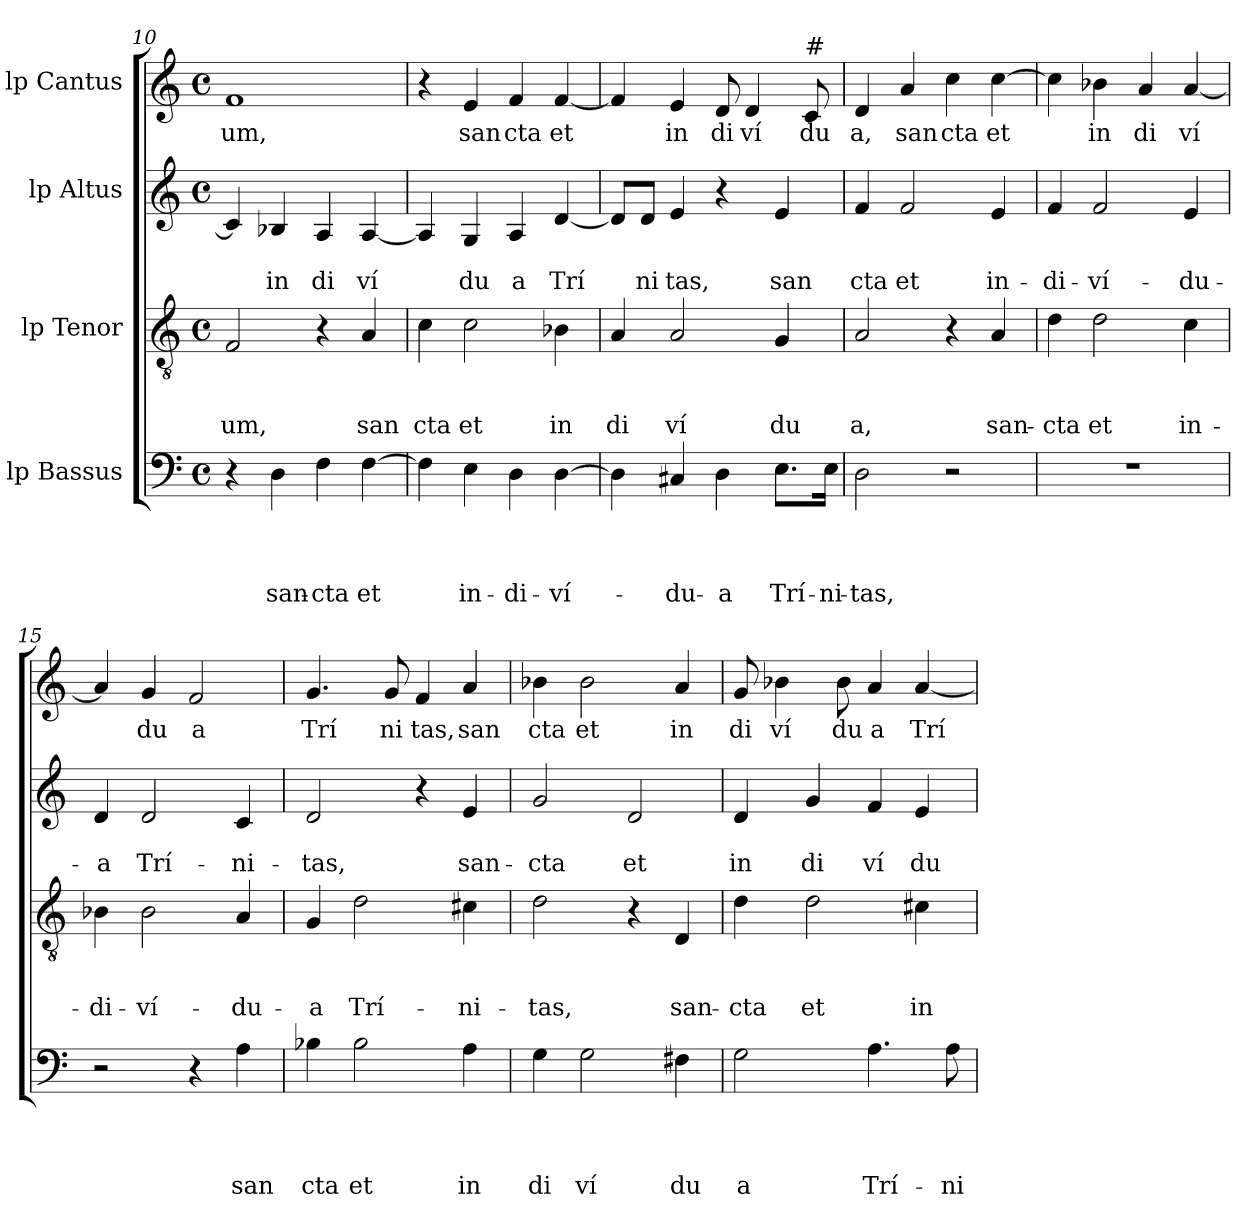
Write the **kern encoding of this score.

**kern	**text	**text	**text	**text	**kern	**text	**text	**text	**kern	**text	**text	**kern	**text
*part4	*part4	*part4	*part4	*part4	*part3	*part3	*part3	*part3	*part2	*part2	*part2	*part1	*part1
*staff4	*staff4	*staff4	*staff4	*staff4	*staff3	*staff3	*staff3	*staff3	*staff2	*staff2	*staff2	*staff1	*staff1
*I"lp Bassus	*	*	*	*	*I"lp Tenor	*	*	*	*I"lp Altus	*	*	*I"lp Cantus	*
*clefF4	*	*	*	*	*clefGv2	*	*	*	*clefG2	*	*	*clefG2	*
*k[]	*	*	*	*	*k[]	*	*	*	*k[]	*	*	*k[]	*
*C:	*	*	*	*	*C:	*	*	*	*C:	*	*	*C:	*
*M4/4	*	*	*	*	*M4/4	*	*	*	*M4/4	*	*	*M4/4	*
*met(c)	*	*	*	*	*met(c)	*	*	*	*met(c)	*	*	*met(c)	*
=10	=10	=10	=10	=10	=10	=10	=10	=10	=10	=10	=10	=10	=10
!	!	!	!	!	!	!	!	!LO:LY:b	!	!	!	!	!LO:LY:b
4r	.	.	.	.	2F/	.	.	um,	4c/]	.	.	1f	um,
!	!	!	!	!LO:LY:b	!	!	!	!	!	!	!LO:LY:b	!	!
4D\	.	.	.	san-	.	.	.	.	4B-X/	.	in	.	.
!	!	!	!	!LO:LY:b	!	!	!	!	!	!	!LO:LY:b	!	!
4F\	.	.	.	-cta	4r	.	.	.	4A/	.	di	.	.
!	!	!	!	!LO:LY:b	!	!	!	!LO:LY:b	!	!	!LO:LY:b	!	!
[>4F\	.	.	.	et	4A/	.	.	san	[<4A/	.	ví	.	.
=11	=11	=11	=11	=11	=11	=11	=11	=11	=11	=11	=11	=11	=11
!	!	!	!	!	!	!	!	!LO:LY:b	!	!	!	!	!
4F\]	.	.	.	.	4c\	.	.	cta	4A/]	.	.	4r	.
!	!	!	!	!LO:LY:b	!	!	!	!LO:LY:b	!	!	!LO:LY:b	!	!LO:LY:b
4E\	.	.	.	in-	2c\	.	.	et	4G/	.	du	4e/	san
!	!	!	!	!LO:LY:b	!	!	!	!	!	!	!LO:LY:b	!	!LO:LY:b
4D\	.	.	.	-di-	.	.	.	.	4A/	.	a	4f/	cta
!	!	!	!	!LO:LY:b	!	!	!	!LO:LY:b	!	!	!LO:LY:b	!	!LO:LY:b
[>4D\	.	.	.	-ví-	4B-X\	.	.	in	[<4d/	.	Trí	[<4f/	et
=12	=12	=12	=12	=12	=12	=12	=12	=12	=12	=12	=12	=12	=12
!	!	!	!	!	!	!	!	!LO:LY:b	!	!	!	!	!
4D\]	.	.	.	.	4A/	.	.	di	8d/L]	.	.	4f/]	.
!	!	!	!	!	!	!	!	!	!	!	!LO:LY:b	!	!
.	.	.	.	.	.	.	.	.	8d/J	.	ni	.	.
!	!	!	!	!LO:LY:b	!	!	!	!LO:LY:b	!	!	!LO:LY:b	!	!LO:LY:b
4C#X/	.	.	.	-du-	2A/	.	.	ví	4e/	.	tas,	4e/	in
!	!	!	!	!LO:LY:b	!	!	!	!	!	!	!	!	!LO:LY:b
4D\	.	.	.	-a	.	.	.	.	4r	.	.	8d/	di
!	!	!	!	!	!	!	!	!	!	!	!	!	!LO:LY:b
.	.	.	.	.	.	.	.	.	.	.	.	4d/	ví
!	!	!	!	!LO:LY:b	!	!	!	!LO:LY:b	!	!	!LO:LY:b	!	!
8.E\L	.	.	.	Trí-	4G/	.	.	du	4e/	.	san	.	.
!	!	!	!	!	!	!	!	!	!	!	!	!LO:TX:a:t=#	!
!	!	!	!	!	!	!	!	!	!	!	!	!	!LO:LY:b
.	.	.	.	.	.	.	.	.	.	.	.	8c/	du
!	!	!	!	!LO:LY:b	!	!	!	!	!	!	!	!	!
16E\Jk	.	.	.	-ni-	.	.	.	.	.	.	.	.	.
!!LO:LB:g=z
=13	=13	=13	=13	=13	=13	=13	=13	=13	=13	=13	=13	=13	=13
!	!	!	!	!LO:LY:b	!	!	!	!LO:LY:b	!	!	!LO:LY:b	!	!LO:LY:b
2D\	.	.	.	-tas,	2A/	.	.	a,	4f/	.	cta	4d/	a,
!	!	!	!	!	!	!	!	!	!	!	!LO:LY:b	!	!LO:LY:b
.	.	.	.	.	.	.	.	.	2f/	.	et	4a/	san
!	!	!	!	!	!	!	!	!	!	!	!	!	!LO:LY:b
2r	.	.	.	.	4r	.	.	.	.	.	.	4cc\	cta
!	!	!	!	!	!	!	!	!LO:LY:b	!	!	!LO:LY:b	!	!LO:LY:b
.	.	.	.	.	4A/	.	.	san-	4e/	.	in-	[>4cc\	et
=14	=14	=14	=14	=14	=14	=14	=14	=14	=14	=14	=14	=14	=14
!	!	!	!	!	!	!	!	!LO:LY:b	!	!	!LO:LY:b	!	!
1r	.	.	.	.	4d\	.	.	-cta	4f/	.	-di-	4cc\]	.
!	!	!	!	!	!	!	!	!LO:LY:b	!	!	!LO:LY:b	!	!LO:LY:b
.	.	.	.	.	2d\	.	.	et	2f/	.	-ví-	4b-X\	in
!	!	!	!	!	!	!	!	!	!	!	!	!	!LO:LY:b
.	.	.	.	.	.	.	.	.	.	.	.	4a/	di
!	!	!	!	!	!	!	!	!LO:LY:b	!	!	!LO:LY:b	!	!LO:LY:b
.	.	.	.	.	4c\	.	.	in-	4e/	.	-du-	[<4a/	ví
=15	=15	=15	=15	=15	=15	=15	=15	=15	=15	=15	=15	=15	=15
!	!	!	!	!	!	!	!	!LO:LY:b	!	!	!LO:LY:b	!	!
2r	.	.	.	.	4B-X\	.	.	-di-	4d/	.	-a	4a/]	.
!	!	!	!	!	!	!	!	!LO:LY:b	!	!	!LO:LY:b	!	!LO:LY:b
.	.	.	.	.	2B-\	.	.	-ví-	2d/	.	Trí-	4g/	du
!	!	!	!	!	!	!	!	!	!	!	!	!	!LO:LY:b
4r	.	.	.	.	.	.	.	.	.	.	.	2f/	a
!	!	!	!	!LO:LY:b	!	!	!	!LO:LY:b	!	!	!LO:LY:b	!	!
4A\	.	.	.	san	4A/	.	.	-du-	4c/	.	-ni-	.	.
=16	=16	=16	=16	=16	=16	=16	=16	=16	=16	=16	=16	=16	=16
!	!	!	!	!LO:LY:b	!	!	!	!LO:LY:b	!	!	!LO:LY:b	!	!LO:LY:b
4B-X\	.	.	.	cta	4G/	.	.	-a	2d/	.	-tas,	4.g/	Trí
!	!	!	!	!LO:LY:b	!	!	!	!LO:LY:b	!	!	!	!	!
2B-\	.	.	.	et	2d\	.	.	Trí-	.	.	.	.	.
!	!	!	!	!	!	!	!	!	!	!	!	!	!LO:LY:b
.	.	.	.	.	.	.	.	.	.	.	.	8g/	ni
!	!	!	!	!	!	!	!	!	!	!	!	!	!LO:LY:b
.	.	.	.	.	.	.	.	.	4r	.	.	4f/	tas,
!	!	!	!	!LO:LY:b	!	!	!	!LO:LY:b	!	!	!LO:LY:b	!	!LO:LY:b
4A\	.	.	.	in	4c#X\	.	.	-ni-	4e/	.	san-	4a/	san
=17	=17	=17	=17	=17	=17	=17	=17	=17	=17	=17	=17	=17	=17
!	!	!	!	!LO:LY:b	!	!	!	!LO:LY:b	!	!	!LO:LY:b	!	!LO:LY:b
4G\	.	.	.	di	2d\	.	.	-tas,	2g/	.	-cta	4b-X\	cta
!	!	!	!	!LO:LY:b	!	!	!	!	!	!	!	!	!LO:LY:b
2G\	.	.	.	ví	.	.	.	.	.	.	.	2b-\	et
!	!	!	!	!	!	!	!	!	!	!	!LO:LY:b	!	!
.	.	.	.	.	4r	.	.	.	2d/	.	et	.	.
!	!	!	!	!LO:LY:b	!	!	!	!LO:LY:b	!	!	!	!	!LO:LY:b
4F#X\	.	.	.	du	4D/	.	.	san-	.	.	.	4a/	in
!!LO:PB:g=z
=18	=18	=18	=18	=18	=18	=18	=18	=18	=18	=18	=18	=18	=18
!	!	!	!	!LO:LY:b	!	!	!	!LO:LY:b	!	!	!LO:LY:b	!	!LO:LY:b
2G\	.	.	.	a	4d\	.	.	-cta	4d/	.	in	8g/	di
!	!	!	!	!	!	!	!	!	!	!	!	!	!LO:LY:b
.	.	.	.	.	.	.	.	.	.	.	.	4b-X\	ví
!	!	!	!	!	!	!	!	!LO:LY:b	!	!	!LO:LY:b	!	!
.	.	.	.	.	2d\	.	.	et	4g/	.	di	.	.
!	!	!	!	!	!	!	!	!	!	!	!	!	!LO:LY:b
.	.	.	.	.	.	.	.	.	.	.	.	8b-\	du
!	!	!	!	!LO:LY:b	!	!	!	!	!	!	!LO:LY:b	!	!LO:LY:b
4.A\	.	.	.	Trí-	.	.	.	.	4f/	.	ví	4a/	a
!	!	!	!	!	!	!	!	!LO:LY:b	!	!	!LO:LY:b	!	!LO:LY:b
.	.	.	.	.	4c#X\	.	.	in	4e/	.	du	[<4a/	Trí
!	!	!	!	!LO:LY:b	!	!	!	!	!	!	!	!	!
8A\	.	.	.	-ni-	.	.	.	.	.	.	.	.	.
=	=	=	=	=	=	=	=	=	=	=	=	=	=
*-	*-	*-	*-	*-	*-	*-	*-	*-	*-	*-	*-	*-	*-
